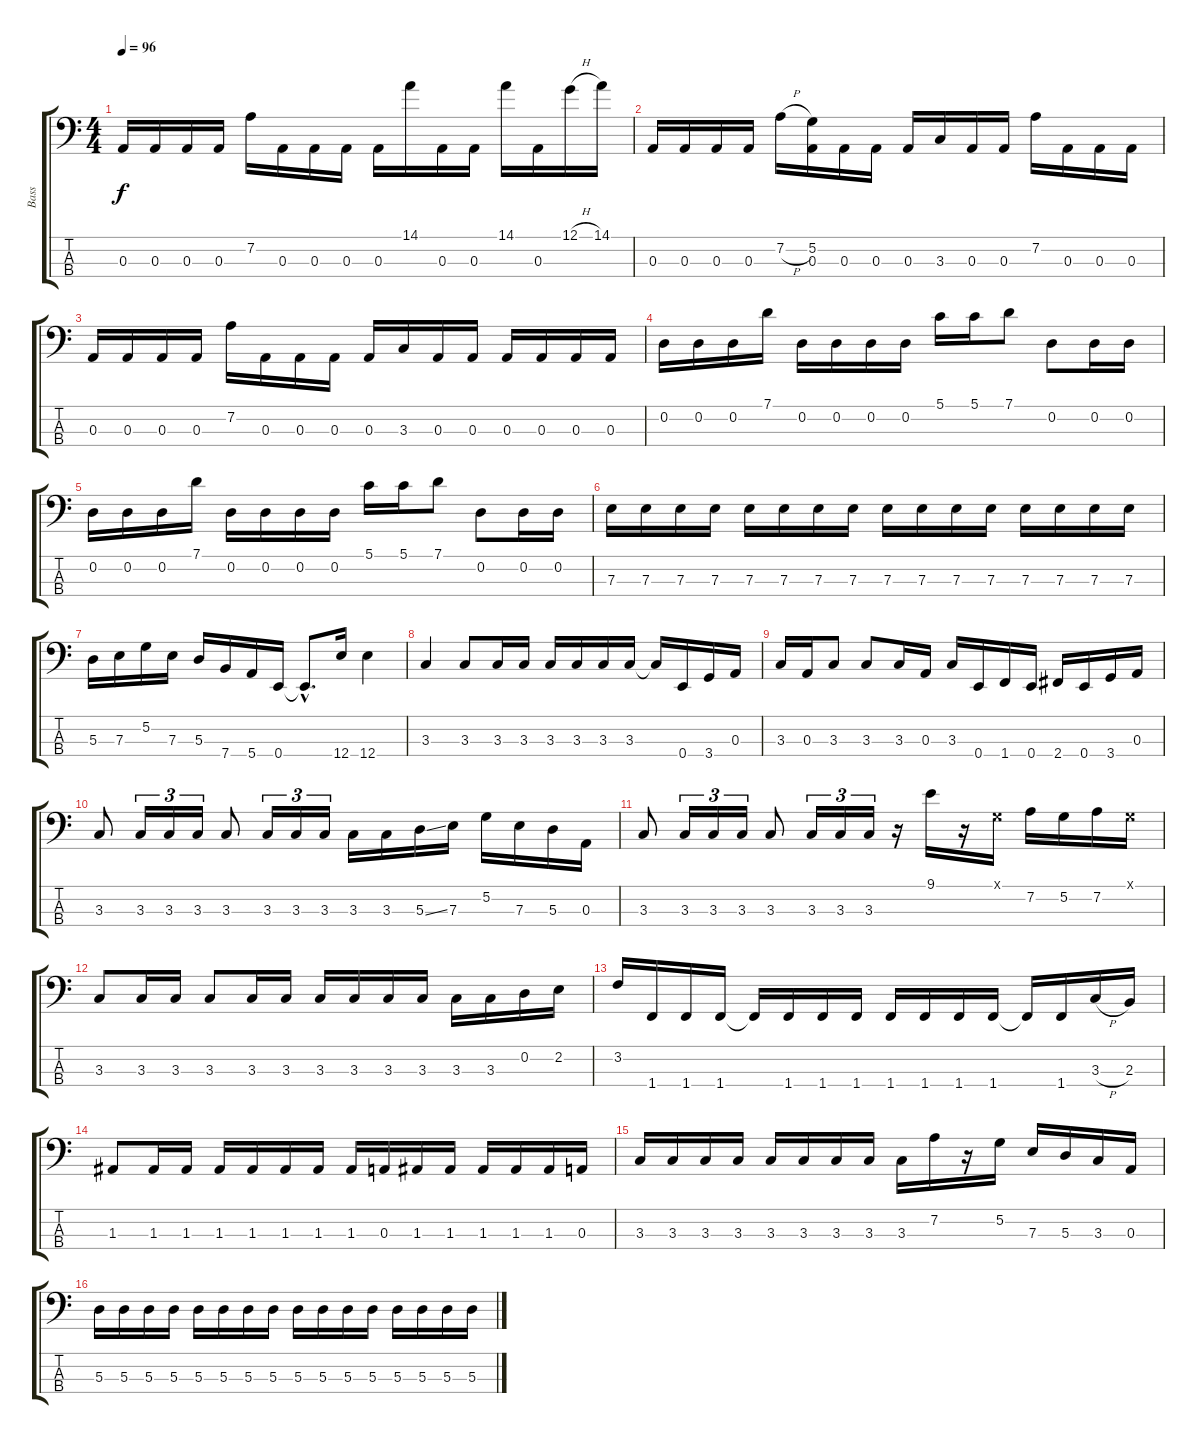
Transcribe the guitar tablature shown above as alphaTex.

\track ("Bass" "Bass") {instrument electricbasspick}
\staff {score tabs}
\tuning (G2 D2 A1 E1) {hide}
\ts (4 4)
\tempo 96
\clef f4
\ks c
0.3.16{dy f} 0.3.16 0.3.16 0.3.16 7.2.16 0.3.16 0.3.16 0.3.16 0.3.16 14.1.16 0.3.16 0.3.16 14.1.16 0.3.16 12.1{h}.16 14.1.16 |
0.3.16 0.3.16 0.3.16 0.3.16 7.2{h}.16 (5.2 0.3).16 0.3.16 0.3.16 0.3.16 3.3.16 0.3.16 0.3.16 7.2.16 0.3.16 0.3.16 0.3.16 |
0.3.16 0.3.16 0.3.16 0.3.16 7.2.16 0.3.16 0.3.16 0.3.16 0.3.16 3.3.16 0.3.16 0.3.16 0.3.16 0.3.16 0.3.16 0.3.16 |
0.2.16 0.2.16 0.2.16 7.1.16 0.2.16 0.2.16 0.2.16 0.2.16 5.1.16 5.1.16 7.1.8 0.2.8 0.2.16 0.2.16 |
0.2.16 0.2.16 0.2.16 7.1.16 0.2.16 0.2.16 0.2.16 0.2.16 5.1.16 5.1.16 7.1.8 0.2.8 0.2.16 0.2.16 |
7.3.16 7.3.16 7.3.16 7.3.16 7.3.16 7.3.16 7.3.16 7.3.16 7.3.16 7.3.16 7.3.16 7.3.16 7.3.16 7.3.16 7.3.16 7.3.16 |
5.3.16 7.3.16 5.2.16 7.3.16 5.3.16 7.4.16 5.4.16 0.4.16 0.4{hac t}.8{d} 12.4.16 12.4.4 |
3.3.4 3.3.8 3.3.16 3.3.16 3.3.16 3.3.16 3.3.16 3.3.16 3.3{t}.16 0.4.16 3.4.16 0.3.16 |
3.3.16 0.3.16 3.3.8 3.3.8 3.3.16 0.3.16 3.3.16 0.4.16 1.4.16 0.4.16 2.4.16 0.4.16 3.4.16 0.3.16 |
3.3.8 3.3.16{tu (3 2)} 3.3.16{tu (3 2)} 3.3.16{tu (3 2)} 3.3.8 3.3.16{tu (3 2)} 3.3.16{tu (3 2)} 3.3.16{tu (3 2)} 3.3.16 3.3.16 5.3{ss}.16 7.3.16 5.2.16 7.3.16 5.3.16 0.3.16 |
3.3.8 3.3.16{tu (3 2)} 3.3.16{tu (3 2)} 3.3.16{tu (3 2)} 3.3.8 3.3.16{tu (3 2)} 3.3.16{tu (3 2)} 3.3.16{tu (3 2)} r.16 9.1.16 r.16 0.1{x}.16 7.2.16 5.2.16 7.2.16 0.1{x}.16 |
3.3.8 3.3.16 3.3.16 3.3.8 3.3.16 3.3.16 3.3.16 3.3.16 3.3.16 3.3.16 3.3.16 3.3.16 0.2.16 2.2.16 |
3.2.16 1.4.16 1.4.16 1.4.16 1.4{t}.16 1.4.16 1.4.16 1.4.16 1.4.16 1.4.16 1.4.16 1.4.16 1.4{t}.16 1.4.16 3.3{h}.16 2.3.16 |
1.3.8 1.3.16 1.3.16 1.3.16 1.3.16 1.3.16 1.3.16 1.3.16 0.3.16 1.3.16 1.3.16 1.3.16 1.3.16 1.3.16 0.3.16 |
3.3.16 3.3.16 3.3.16 3.3.16 3.3.16 3.3.16 3.3.16 3.3.16 3.3.16 7.2.16 r.16 5.2.16 7.3.16 5.3.16 3.3.16 0.3.16 |
5.3.16 5.3.16 5.3.16 5.3.16 5.3.16 5.3.16 5.3.16 5.3.16 5.3.16 5.3.16 5.3.16 5.3.16 5.3.16 5.3.16 5.3.16 5.3.16
